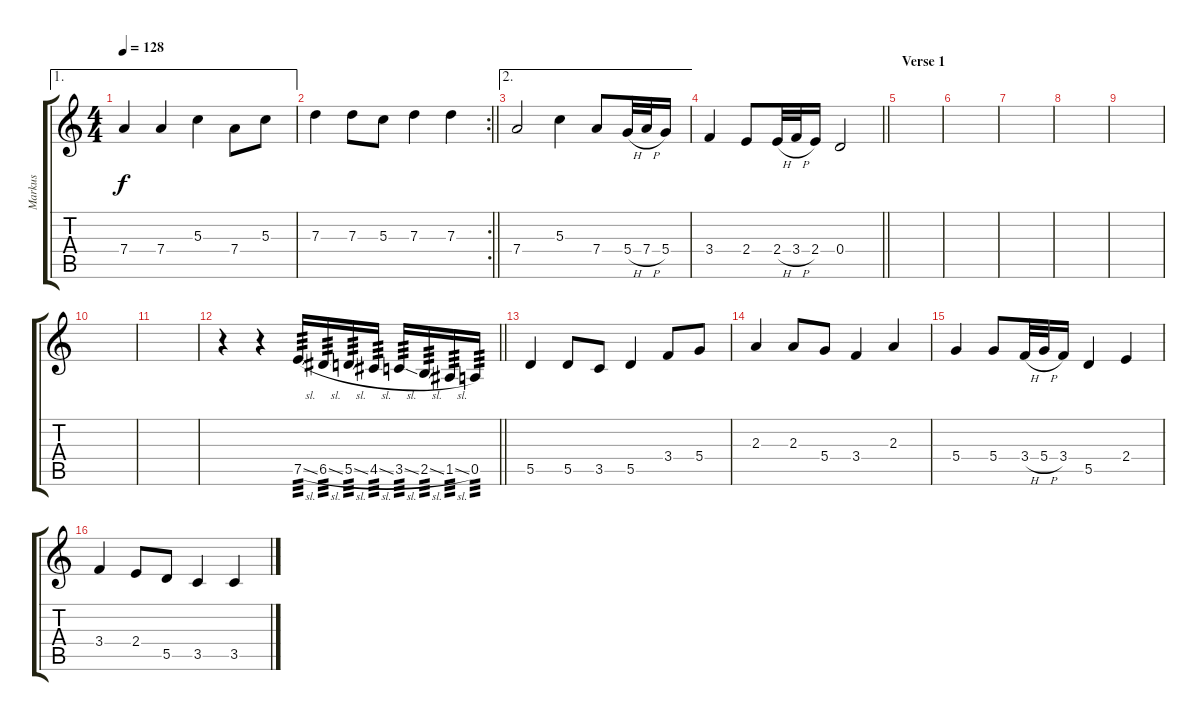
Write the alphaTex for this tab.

\track ("Markus" "Markus") {instrument distortionguitar}
\staff {score tabs}
\tuning (E4 B3 G3 D3 A2 E2) {hide}
\ae 1
\ts (4 4)
\tempo 128
\clef g2
\ks c
7.4.4{dy f} 7.4.4 5.3.4 7.4.8 5.3.8 |
\rc 2
\barLineRight lightlight
7.3.4 7.3.8 5.3.8 7.3.4 7.3.4 |
\ae 2
7.4.2 5.3.4 7.4.8 5.4{h}.32 7.4{h}.32 5.4.16 |
\barLineRight lightlight
3.4.4 2.4.8 2.4{h}.32 3.4{h}.32 2.4.16 0.4.2 |
\section ("" "Verse 1")
|
|
|
|
|
|
|
\barLineRight lightlight
r.4 r.4 7.5{sl}.16{tp 3} 6.5{sl}.16{tp 3} 5.5{sl}.16{tp 3} 4.5{sl}.16{tp 3} 3.5{sl}.16{tp 3} 2.5{sl}.16{tp 3} 1.5{sl}.16{tp 3} 0.5.16{tp 3} |
\section ("" "")
5.5.4 5.5.8 3.5.8 5.5.4 3.4.8 5.4.8 |
2.3.4 2.3.8 5.4.8 3.4.4 2.3.4 |
5.4.4 5.4.8 3.4{h}.32 5.4{h}.32 3.4.16 5.5.4 2.4.4 |
3.4.4 2.4.8 5.5.8 3.5.4 3.5.4
